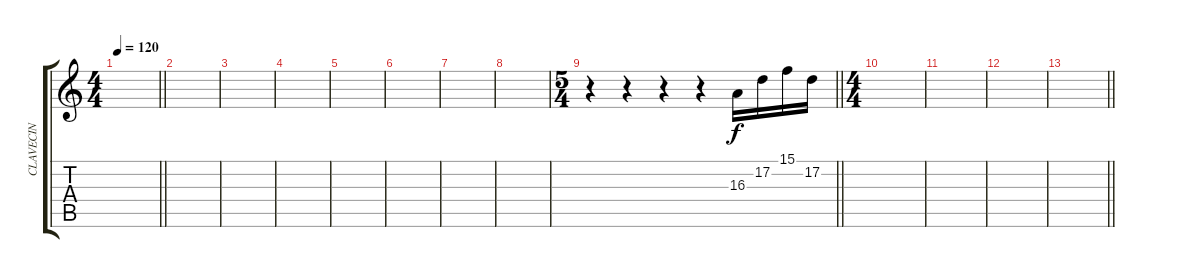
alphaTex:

\track ("CLAVECIN" "CLAVECIN") {instrument harpsichord}
\staff {score tabs}
\tuning (D4 A3 F3 C3 G2 D2) {hide}
\ts (4 4)
\tempo 120
\clef g2
\barLineRight lightlight
\ks c
|
|
|
|
|
|
|
|
\ts (5 4)
\barLineRight lightlight
r.4 r.4 r.4 r.4 16.3.16 17.2.16 15.1.16 17.2.16 |
\ts (4 4)
|
|
|
\barLineRight lightlight
